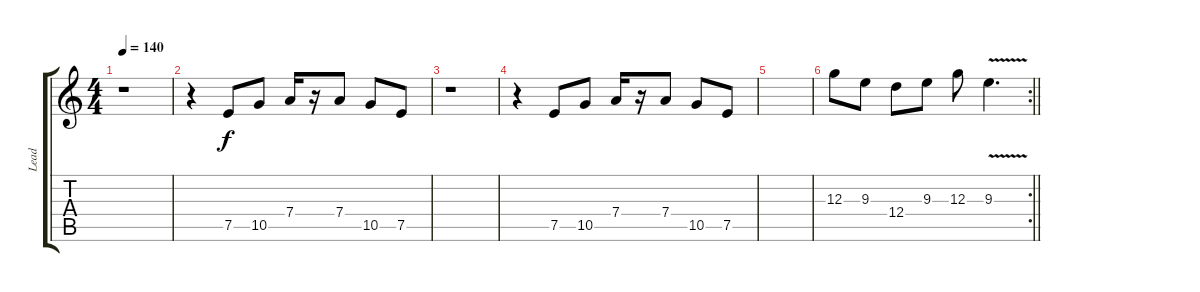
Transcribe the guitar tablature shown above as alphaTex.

\track ("Lead" "Lead") {instrument overdrivenguitar}
\staff {score tabs}
\tuning (E4 B3 G3 D3 A2 E2) {hide}
\ts (4 4)
\tempo 140
\clef g2
\ks c
r.1{dy f} |
r.4 7.5.8{instrument electricguitarmuted} 10.5.8 7.4.16 r.16 7.4.8 10.5.8 7.5.8 |
r.1 |
r.4 7.5.8{instrument electricguitarmuted} 10.5.8 7.4.16 r.16 7.4.8 10.5.8 7.5.8 |
|
\rc 2
\barLineRight lightlight
12.3.8{volume 14 instrument overdrivenguitar} 9.3.8 12.4.8 9.3.8 12.3.8 9.3{v}.4{d}
